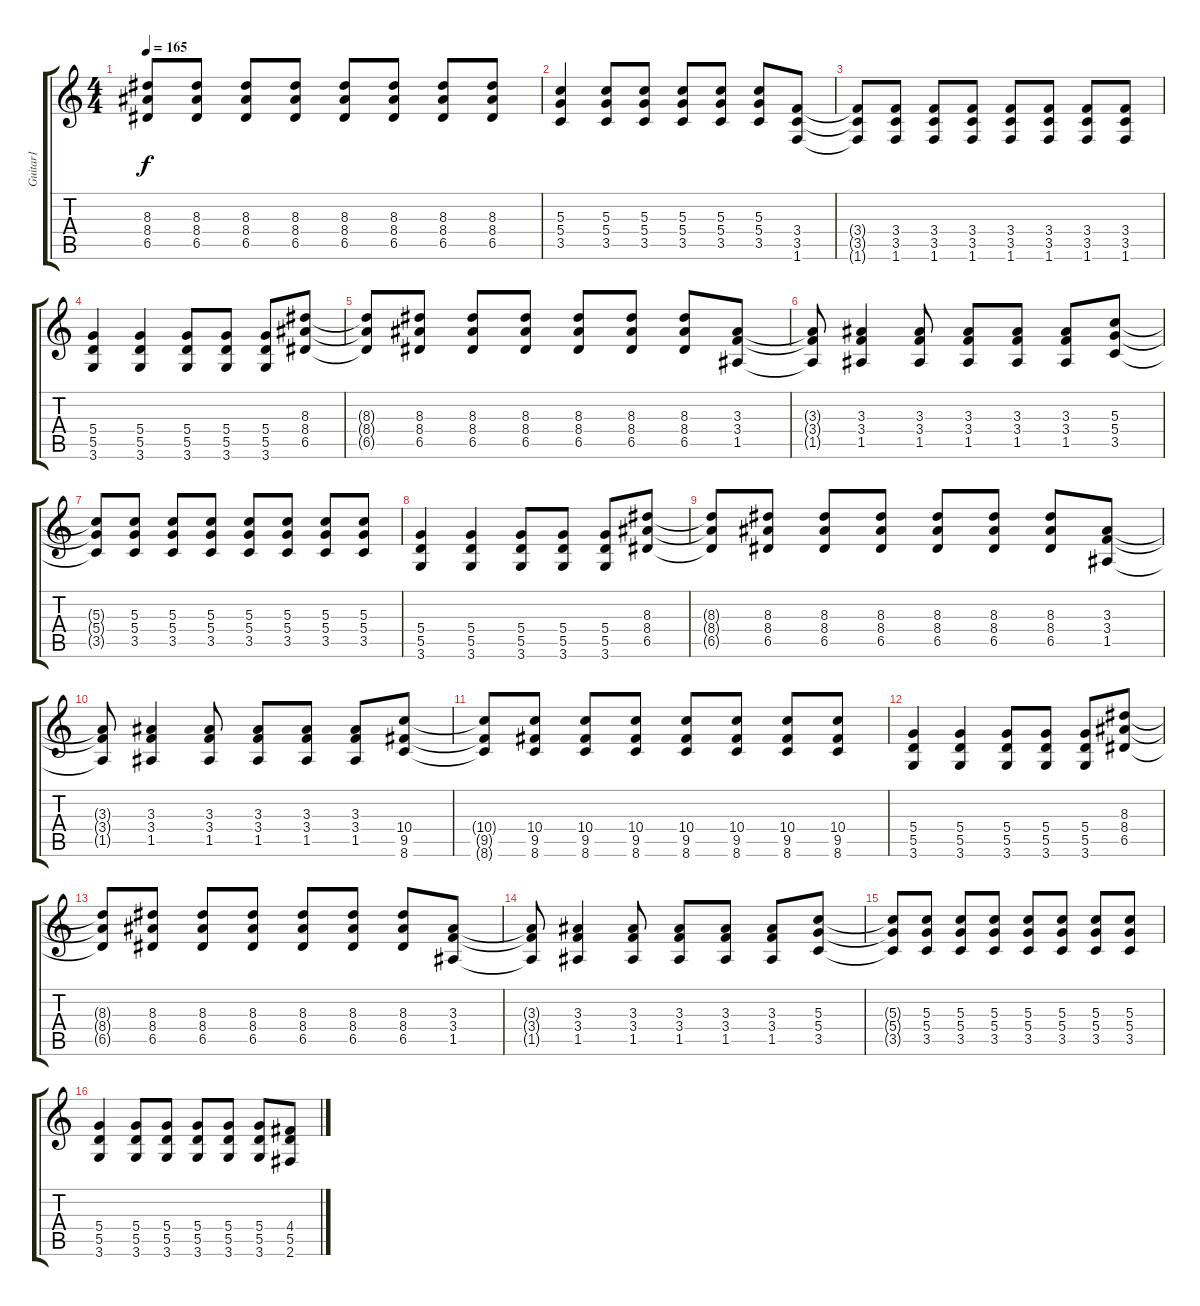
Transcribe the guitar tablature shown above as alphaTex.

\track ("Guitar1" "Guitar1") {instrument distortionguitar}
\staff {score tabs}
\tuning (E4 B3 G3 D3 A2 E2) {hide}
\ts (4 4)
\tempo 165
\clef g2
\ks c
(8.3 8.4 6.5).8{dy f} (8.3 8.4 6.5).8 (8.3 8.4 6.5).8 (8.3 8.4 6.5).8 (8.3 8.4 6.5).8 (8.3 8.4 6.5).8 (8.3 8.4 6.5).8 (8.3 8.4 6.5).8 |
(5.3 5.4 3.5).4 (5.3 5.4 3.5).8 (5.3 5.4 3.5).8 (5.3 5.4 3.5).8 (5.3 5.4 3.5).8 (5.3 5.4 3.5).8 (3.4 3.5 1.6).8 |
(3.4{t} 3.5{t} 1.6{t}).8 (3.4 3.5 1.6).8 (3.4 3.5 1.6).8 (3.4 3.5 1.6).8 (3.4 3.5 1.6).8 (3.4 3.5 1.6).8 (3.4 3.5 1.6).8 (3.4 3.5 1.6).8 |
(5.4 5.5 3.6).4 (5.4 5.5 3.6).4 (5.4 5.5 3.6).8 (5.4 5.5 3.6).8 (5.4 5.5 3.6).8 (8.3 8.4 6.5).8 |
(8.3{t} 8.4{t} 6.5{t}).8 (8.3 8.4 6.5).8 (8.3 8.4 6.5).8 (8.3 8.4 6.5).8 (8.3 8.4 6.5).8 (8.3 8.4 6.5).8 (8.3 8.4 6.5).8 (3.3 3.4 1.5).8 |
(3.3{t} 3.4{t} 1.5{t}).8 (3.3 3.4 1.5).4 (3.3 3.4 1.5).8 (3.3 3.4 1.5).8 (3.3 3.4 1.5).8 (3.3 3.4 1.5).8 (5.3 5.4 3.5).8 |
(5.3{t} 5.4{t} 3.5{t}).8 (5.3 5.4 3.5).8 (5.3 5.4 3.5).8 (5.3 5.4 3.5).8 (5.3 5.4 3.5).8 (5.3 5.4 3.5).8 (5.3 5.4 3.5).8 (5.3 5.4 3.5).8 |
(5.4 5.5 3.6).4 (5.4 5.5 3.6).4 (5.4 5.5 3.6).8 (5.4 5.5 3.6).8 (5.4 5.5 3.6).8 (8.3 8.4 6.5).8 |
(8.3{t} 8.4{t} 6.5{t}).8 (8.3 8.4 6.5).8 (8.3 8.4 6.5).8 (8.3 8.4 6.5).8 (8.3 8.4 6.5).8 (8.3 8.4 6.5).8 (8.3 8.4 6.5).8 (3.3 3.4 1.5).8 |
(3.3{t} 3.4{t} 1.5{t}).8 (3.3 3.4 1.5).4 (3.3 3.4 1.5).8 (3.3 3.4 1.5).8 (3.3 3.4 1.5).8 (3.3 3.4 1.5).8 (10.4 9.5 8.6).8 |
(10.4{t} 9.5{t} 8.6{t}).8 (10.4 9.5 8.6).8 (10.4 9.5 8.6).8 (10.4 9.5 8.6).8 (10.4 9.5 8.6).8 (10.4 9.5 8.6).8 (10.4 9.5 8.6).8 (10.4 9.5 8.6).8 |
(5.4 5.5 3.6).4 (5.4 5.5 3.6).4 (5.4 5.5 3.6).8 (5.4 5.5 3.6).8 (5.4 5.5 3.6).8 (8.3 8.4 6.5).8 |
(8.3{t} 8.4{t} 6.5{t}).8 (8.3 8.4 6.5).8 (8.3 8.4 6.5).8 (8.3 8.4 6.5).8 (8.3 8.4 6.5).8 (8.3 8.4 6.5).8 (8.3 8.4 6.5).8 (3.3 3.4 1.5).8 |
(3.3{t} 3.4{t} 1.5{t}).8 (3.3 3.4 1.5).4 (3.3 3.4 1.5).8 (3.3 3.4 1.5).8 (3.3 3.4 1.5).8 (3.3 3.4 1.5).8 (5.3 5.4 3.5).8 |
(5.3{t} 5.4{t} 3.5{t}).8 (5.3 5.4 3.5).8 (5.3 5.4 3.5).8 (5.3 5.4 3.5).8 (5.3 5.4 3.5).8 (5.3 5.4 3.5).8 (5.3 5.4 3.5).8 (5.3 5.4 3.5).8 |
(5.4 5.5 3.6).4 (5.4 5.5 3.6).8 (5.4 5.5 3.6).8 (5.4 5.5 3.6).8 (5.4 5.5 3.6).8 (5.4 5.5 3.6).8 (4.4 5.5 2.6).8
